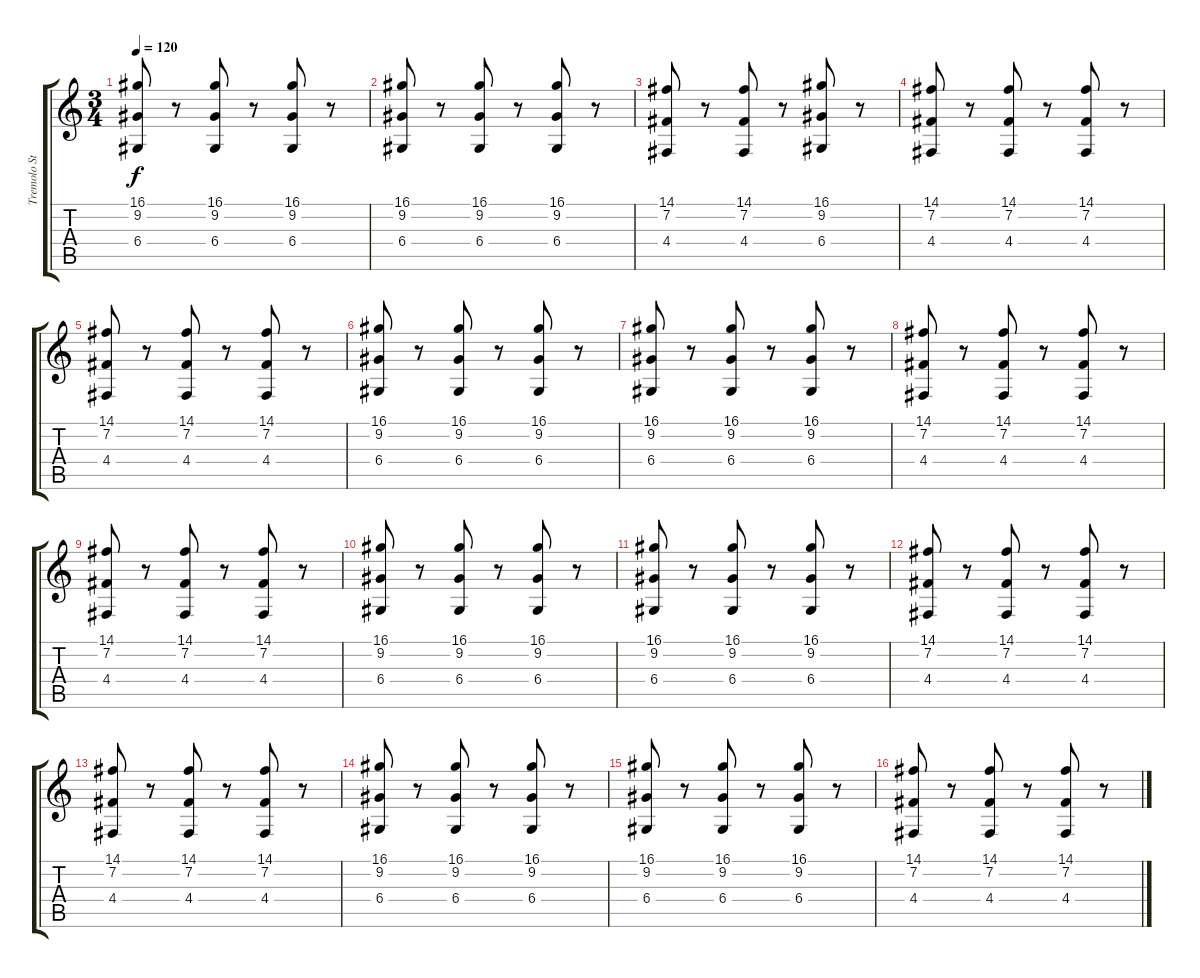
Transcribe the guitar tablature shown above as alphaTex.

\track ("Tremolo Strings" "Tremolo St") {instrument tremolostrings}
\staff {score tabs}
\tuning (E4 B3 G3 D3 A2 E2) {hide}
\ts (3 4)
\tempo 120
\clef g2
\ks c
(16.1 9.2 6.4).8{dy f} r.8 (16.1 9.2 6.4).8 r.8 (16.1 9.2 6.4).8 r.8 |
(16.1 9.2 6.4).8 r.8 (16.1 9.2 6.4).8 r.8 (16.1 9.2 6.4).8 r.8 |
(14.1 7.2 4.4).8 r.8 (14.1 7.2 4.4).8 r.8 (16.1 9.2 6.4).8 r.8 |
(14.1 7.2 4.4).8 r.8 (14.1 7.2 4.4).8 r.8 (14.1 7.2 4.4).8 r.8 |
(14.1 7.2 4.4).8 r.8 (14.1 7.2 4.4).8 r.8 (14.1 7.2 4.4).8 r.8 |
(16.1 9.2 6.4).8 r.8 (16.1 9.2 6.4).8 r.8 (16.1 9.2 6.4).8 r.8 |
(16.1 9.2 6.4).8 r.8 (16.1 9.2 6.4).8 r.8 (16.1 9.2 6.4).8 r.8 |
(14.1 7.2 4.4).8 r.8 (14.1 7.2 4.4).8 r.8 (14.1 7.2 4.4).8 r.8 |
(14.1 7.2 4.4).8 r.8 (14.1 7.2 4.4).8 r.8 (14.1 7.2 4.4).8 r.8 |
(16.1 9.2 6.4).8 r.8 (16.1 9.2 6.4).8 r.8 (16.1 9.2 6.4).8 r.8 |
(16.1 9.2 6.4).8 r.8 (16.1 9.2 6.4).8 r.8 (16.1 9.2 6.4).8 r.8 |
(14.1 7.2 4.4).8 r.8 (14.1 7.2 4.4).8 r.8 (14.1 7.2 4.4).8 r.8 |
(14.1 7.2 4.4).8 r.8 (14.1 7.2 4.4).8 r.8 (14.1 7.2 4.4).8 r.8 |
(16.1 9.2 6.4).8 r.8 (16.1 9.2 6.4).8 r.8 (16.1 9.2 6.4).8 r.8 |
(16.1 9.2 6.4).8 r.8 (16.1 9.2 6.4).8 r.8 (16.1 9.2 6.4).8 r.8 |
(14.1 7.2 4.4).8 r.8 (14.1 7.2 4.4).8 r.8 (14.1 7.2 4.4).8 r.8
